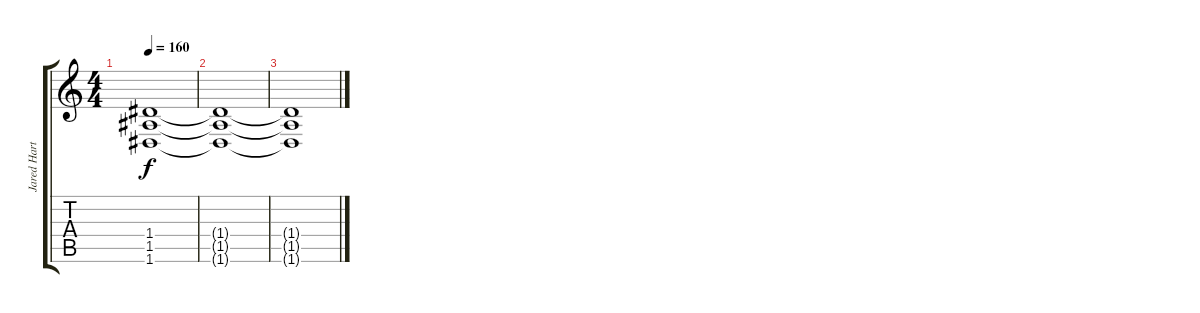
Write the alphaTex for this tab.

\track ("Jared Hartmann - Rythm" "Jared Hart") {instrument distortionguitar}
\staff {score tabs}
\tuning (E4 B3 G3 D3 A2 D2) {hide}
\ts (4 4)
\tempo 160
\clef g2
\ks c
(1.4{t} 1.5{t} 1.6{t}).1{dy f} |
(1.4{t} 1.5{t} 1.6{t}).1 |
(1.4{t} 1.5{t} 1.6{t}).1
